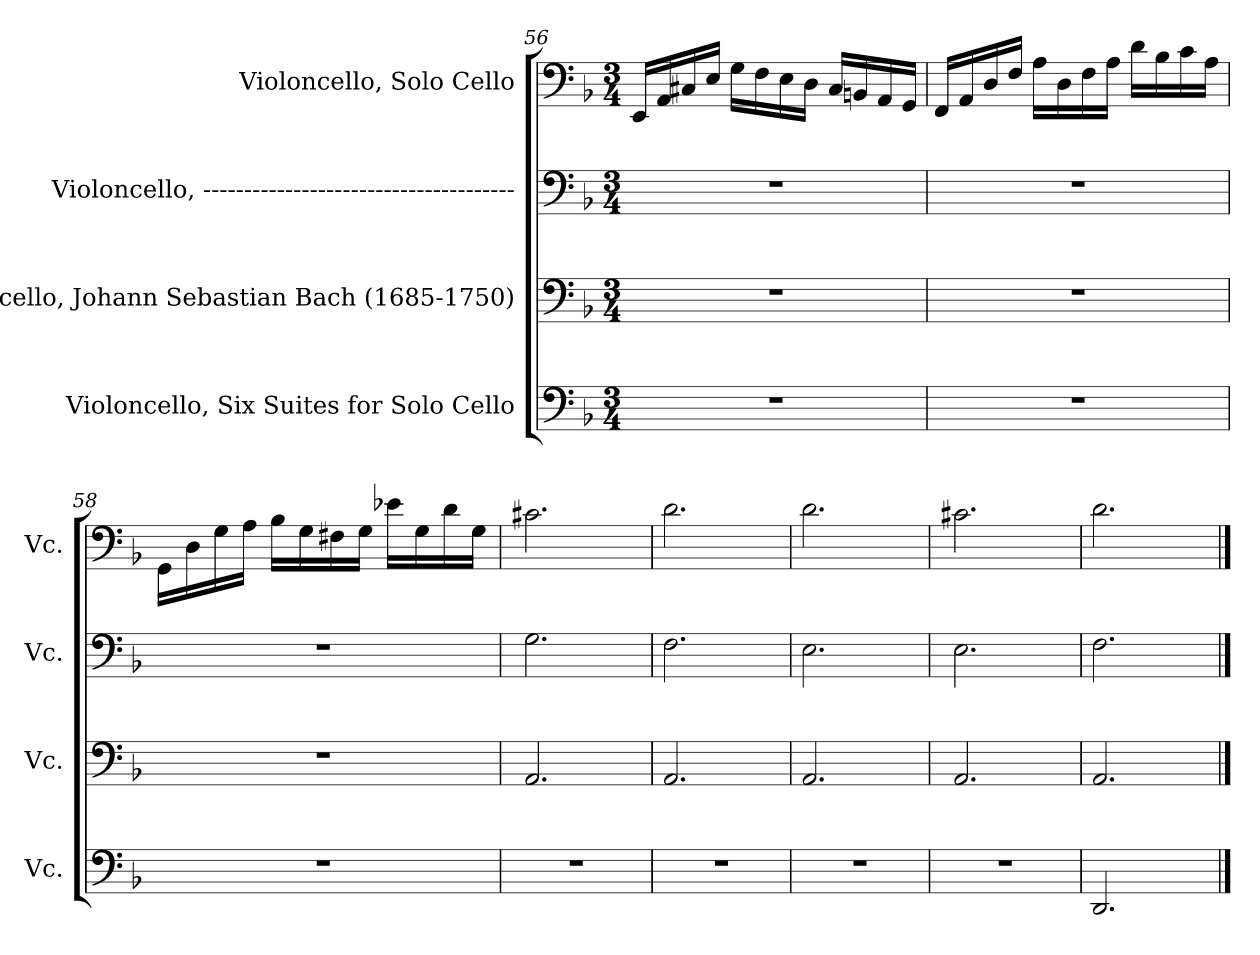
**kern	**kern	**kern	**kern
*part4	*part3	*part2	*part1
*staff4	*staff3	*staff2	*staff1
*I"Violoncello, Six Suites for Solo Cello	*I"Violoncello, Johann Sebastian Bach  (1685-1750)	*I"Violoncello, --------------------------------------	*I"Violoncello, Solo Cello
*I'Vc.	*I'Vc.	*I'Vc.	*I'Vc.
*clefF4	*clefF4	*clefF4	*clefF4
*k[b-]	*k[b-]	*k[b-]	*k[b-]
*M3/4	*M3/4	*M3/4	*M3/4
=56	=56	=56	=56
2.r	2.r	2.r	16EE/LL
.	.	.	16AA/
.	.	.	16C#X/
.	.	.	16E/JJ
.	.	.	16G\LL
.	.	.	16F\
.	.	.	16E\
.	.	.	16D\JJ
.	.	.	16C#/LL
.	.	.	16BBn/
.	.	.	16AA/
.	.	.	16GG/JJ
=57	=57	=57	=57
2.r	2.r	2.r	16FF/LL
.	.	.	16AA/
.	.	.	16D/
.	.	.	16F/JJ
.	.	.	16A\LL
.	.	.	16D\
.	.	.	16F\
.	.	.	16A\JJ
.	.	.	16d\LL
.	.	.	16B-\
.	.	.	16c\
.	.	.	16A\JJ
!!LO:LB:g=z
=58	=58	=58	=58
2.r	2.r	2.r	16GG\LL
.	.	.	16D\
.	.	.	16G\
.	.	.	16A\JJ
.	.	.	16B-\LL
.	.	.	16G\
.	.	.	16F#X\
.	.	.	16G\JJ
.	.	.	16e-X\LL
.	.	.	16G\
.	.	.	16d\
.	.	.	16G\JJ
=59	=59	=59	=59
2.r	2.AA/	2.G\	2.c#X\
=60	=60	=60	=60
2.r	2.AA/	2.F\	2.d\
=61	=61	=61	=61
2.r	2.AA/	2.E\	2.d\
=62	=62	=62	=62
2.r	2.AA/	2.E\	2.c#X\
=63	=63	=63	=63
*	*	*	*MM24
2.DD/	2.AA/	2.F\	2.d\
==	==	==	==
*-	*-	*-	*-
